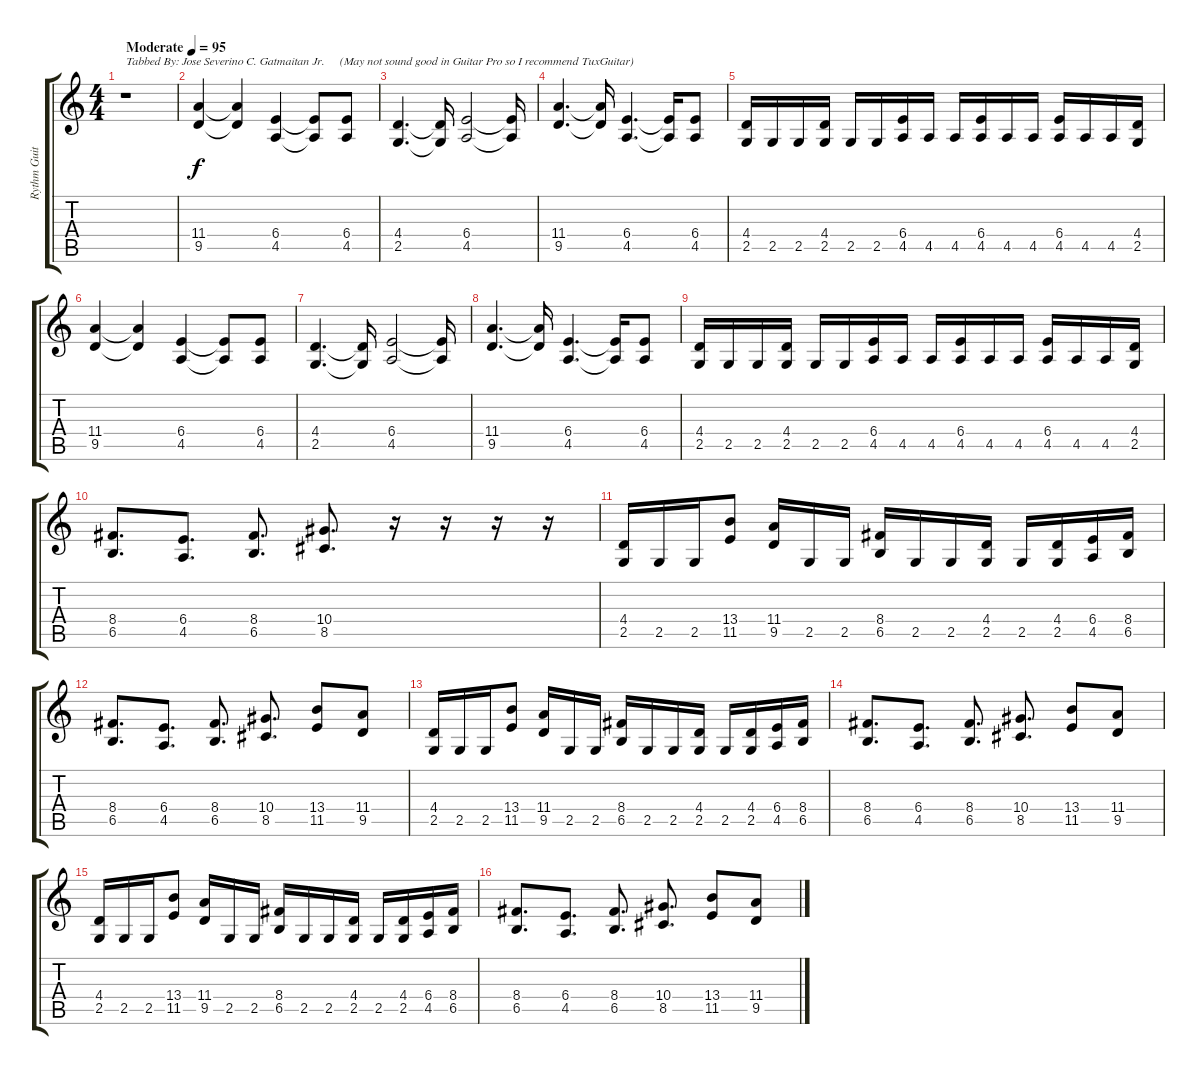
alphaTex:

\track ("Rythm Guitar" "Rythm Guit") {instrument distortionguitar}
\staff {score tabs}
\tuning (C4 G3 Eb3 Bb2 F2 C2) {hide}
\ts (4 4)
\tempo (95 "Moderate")
\clef g2
\ks c
r.1{txt "Tabbed By: Jose Severino C. Gatmaitan Jr.     (May not sound good in Guitar Pro so I recommend TuxGuitar)" dy f instrument distortionguitar} |
(11.4 9.5).4 (11.4{t} 9.5{t}).4 (6.4 4.5).4 (6.4{t} 4.5{t}).8 (6.4 4.5).8 |
(4.4 2.5).4{d} (4.4{t} 2.5{t}).16 (6.4 4.5).2 (6.4{t} 4.5{t}).16 |
(11.4 9.5).4{d} (11.4{t} 9.5{t}).16 (6.4 4.5).4{d} (6.4{t} 4.5{t}).16 (6.4 4.5).8 |
(4.4 2.5).16 2.5.16 2.5.16 (4.4 2.5).16 2.5.16 2.5.16 (6.4 4.5).16 4.5.16 4.5.16 (6.4 4.5).16 4.5.16 4.5.16 (6.4 4.5).16 4.5.16 4.5.16 (4.4 2.5).16 |
(11.4 9.5).4 (11.4{t} 9.5{t}).4 (6.4 4.5).4 (6.4{t} 4.5{t}).8 (6.4 4.5).8 |
(4.4 2.5).4{d} (4.4{t} 2.5{t}).16 (6.4 4.5).2 (6.4{t} 4.5{t}).16 |
(11.4 9.5).4{d} (11.4{t} 9.5{t}).16 (6.4 4.5).4{d} (6.4{t} 4.5{t}).16 (6.4 4.5).8 |
(4.4 2.5).16 2.5.16 2.5.16 (4.4 2.5).16 2.5.16 2.5.16 (6.4 4.5).16 4.5.16 4.5.16 (6.4 4.5).16 4.5.16 4.5.16 (6.4 4.5).16 4.5.16 4.5.16 (4.4 2.5).16 |
(8.4 6.5).8{d} (6.4 4.5).8{d} (8.4 6.5).8{d} (10.4 8.5).8{d} r.16 r.16 r.16 r.16 |
(4.4 2.5).16 2.5.16 2.5.16 (13.4 11.5).8 (11.4 9.5).16 2.5.16 2.5.16 (8.4 6.5).16 2.5.16 2.5.16 (4.4 2.5).16 2.5.16 (4.4 2.5).16 (6.4 4.5).16 (8.4 6.5).16 |
(8.4 6.5).8{d} (6.4 4.5).8{d} (8.4 6.5).8{d} (10.4 8.5).8{d} (13.4 11.5).8 (11.4 9.5).8 |
(4.4 2.5).16 2.5.16 2.5.16 (13.4 11.5).8 (11.4 9.5).16 2.5.16 2.5.16 (8.4 6.5).16 2.5.16 2.5.16 (4.4 2.5).16 2.5.16 (4.4 2.5).16 (6.4 4.5).16 (8.4 6.5).16 |
(8.4 6.5).8{d} (6.4 4.5).8{d} (8.4 6.5).8{d} (10.4 8.5).8{d} (13.4 11.5).8 (11.4 9.5).8 |
(4.4 2.5).16 2.5.16 2.5.16 (13.4 11.5).8 (11.4 9.5).16 2.5.16 2.5.16 (8.4 6.5).16 2.5.16 2.5.16 (4.4 2.5).16 2.5.16 (4.4 2.5).16 (6.4 4.5).16 (8.4 6.5).16 |
(8.4 6.5).8{d} (6.4 4.5).8{d} (8.4 6.5).8{d} (10.4 8.5).8{d} (13.4 11.5).8 (11.4 9.5).8
